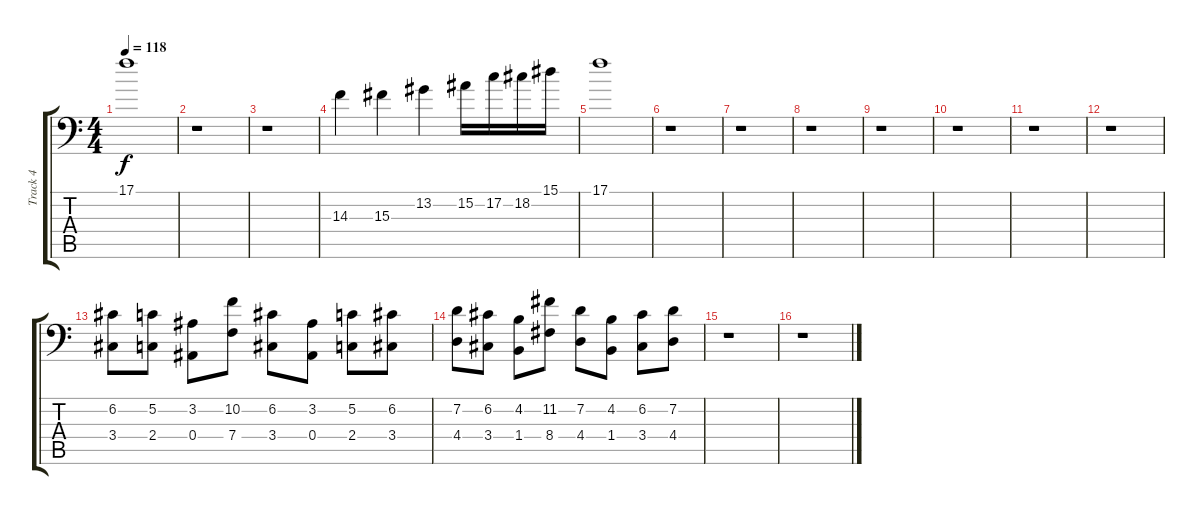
\track ("Track 4" "Track 4") {instrument stringensemble1}
\staff {score tabs}
\tuning (C4 G3 Eb3 Bb2 F2 Bb1) {hide}
\ts (4 4)
\tempo 118
\clef f4
\ks c
17.1.1{dy f} |
r.1 |
r.1 |
14.3.4 15.3.4 13.2.4 15.2.16 17.2.16 18.2.16 15.1.16 |
17.1.1 |
r.1 |
r.1 |
r.1 |
r.1 |
r.1 |
r.1 |
r.1 |
(6.2 3.4).8 (5.2 2.4).8 (3.2 0.4).8 (10.2 7.4).8 (6.2 3.4).8 (3.2 0.4).8 (5.2 2.4).8 (6.2 3.4).8 |
(7.2 4.4).8 (6.2 3.4).8 (4.2 1.4).8 (11.2 8.4).8 (7.2 4.4).8 (4.2 1.4).8 (6.2 3.4).8 (7.2 4.4).8 |
r.1 |
r.1
